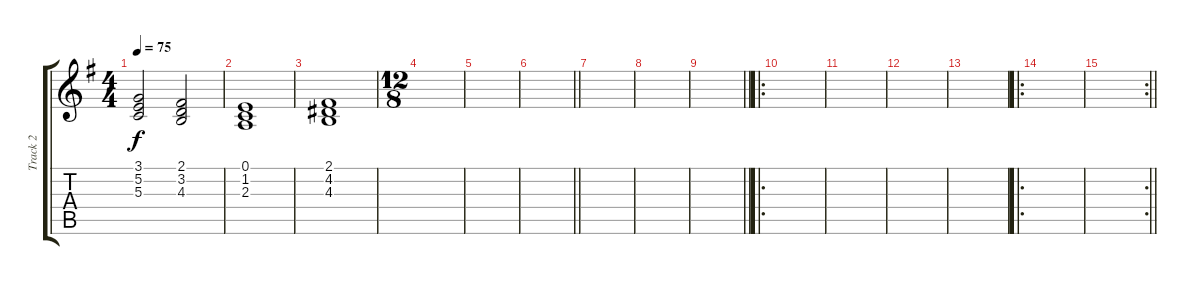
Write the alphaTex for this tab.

\track ("Track 2" "Track 2") {instrument synthstrings1}
\staff {score tabs}
\tuning (E4 B3 G3 D3 A2 E2) {hide}
\ts (4 4)
\tempo 75
\clef g2
\ks g
(3.1 5.2 5.3).2{dy f} (2.1 3.2 4.3).2 |
(0.1 1.2 2.3).1 |
(2.1 4.2 4.3).1 |
\ts (12 8)
|
|
\barLineRight lightlight
|
|
|
\barLineRight lightlight
|
\ro
|
|
|
|
\ro
|
\rc 2
\barLineRight lightlight
